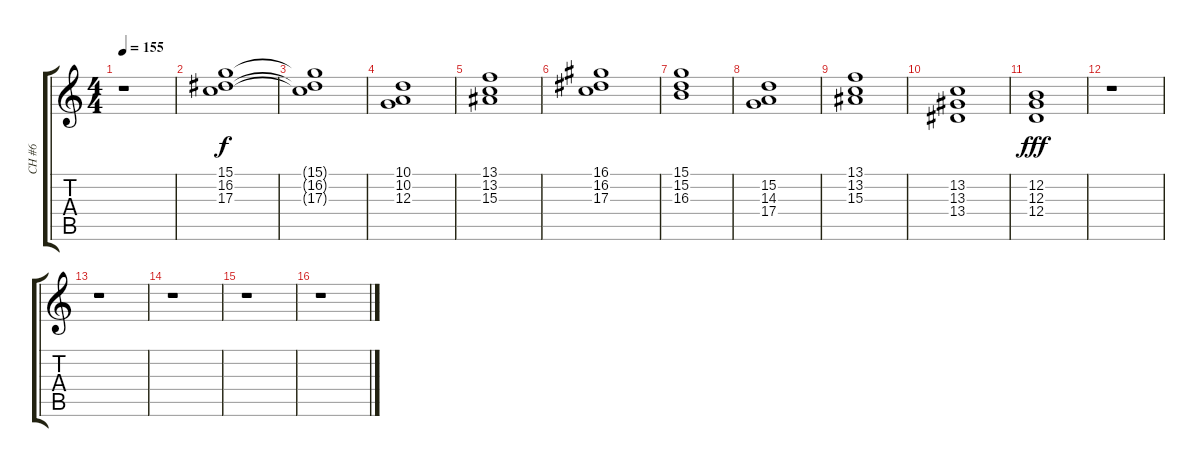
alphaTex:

\track ("CH #6" "CH #6") {instrument violin}
\staff {score tabs}
\tuning (E4 B3 G3 D3 A2 E2) {hide}
\ts (4 4)
\tempo 155
\clef g2
\ks c
r.1{dy f} |
(15.1 16.2 17.3).1{volume 12 balance 3 instrument pad8sweep} |
(15.1{t} 16.2{t} 17.3{t}).1 |
(10.1 10.2 12.3).1 |
(13.1 13.2 15.3).1 |
(16.1 16.2 17.3).1 |
(15.1 15.2 16.3).1 |
(15.2 14.3 17.4).1 |
(13.1 13.2 15.3).1 |
(13.2 13.3 13.4).1 |
(12.2 12.3 12.4).1{dy fff} |
r.1 |
r.1 |
r.1 |
r.1 |
r.1
